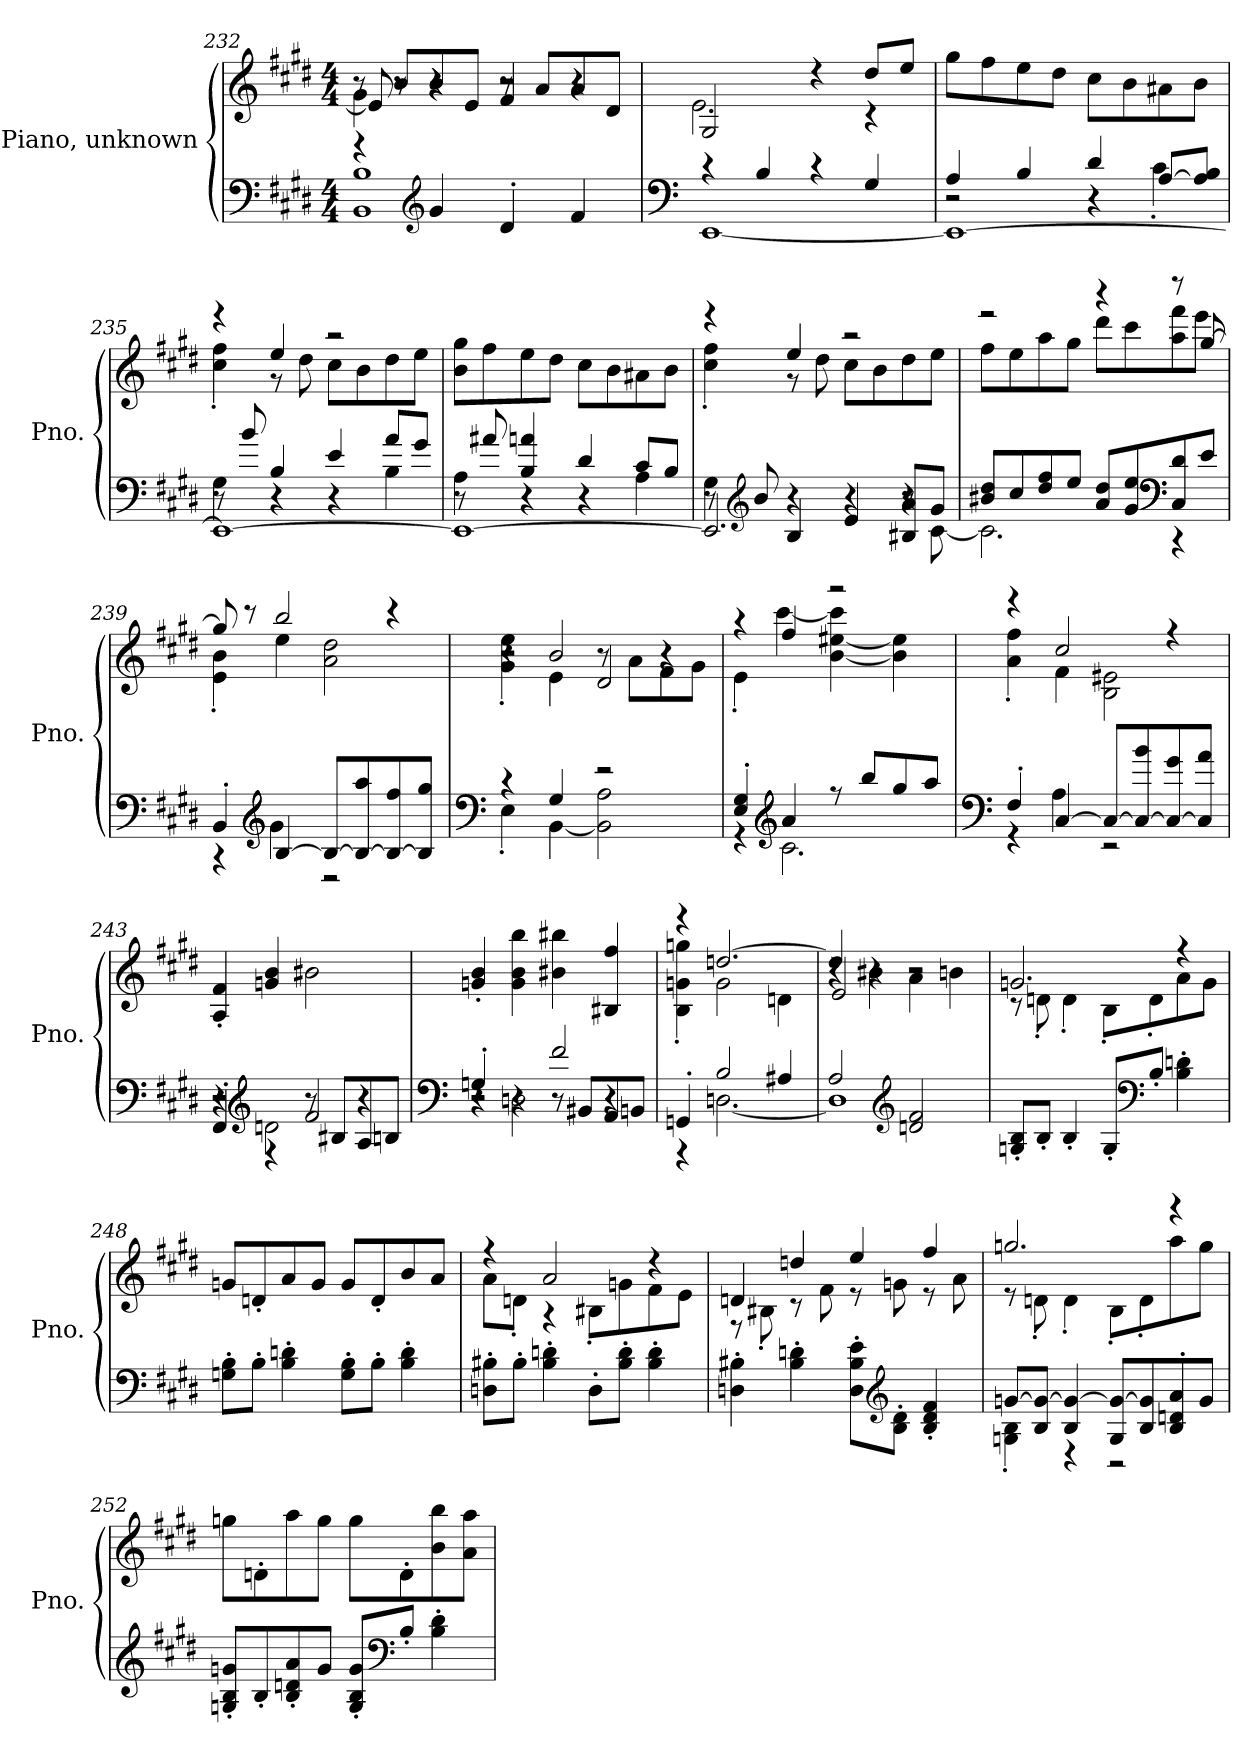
**kern	**kern
*part1	*part1
*staff2	*staff1
*I"Piano, unknown	*
*I'Pno.	*
!!LO:LB:g=z
*clefF4	*clefG2
*k[f#c#g#d#]	*k[f#c#g#d#]
*M4/4	*M4/4
=232	=232
*^	*^
*	*	*	*^
4r	1BB 1B	8r	4g#\	8e/]
.	.	8b/L	.	8r
*clefG2	*	*	*	*
4g#/	.	8b/	4r	4r
.	.	8e/J	.	.
4d#'/	.	8r	2r	4f#/
.	.	8a/L	.	.
4f#/	.	8a/	.	4r
.	.	8d#/J	.	.
*	*	*v	*v	*v
=233	=233	=233
*clefF4	*	*
*	*	*^
4r	[1EE	2G#/	2.e\
4B/	.	.	.
4r	.	4r	.
4G#/	.	8dd#/L	4r
.	.	8ee/J	.
*	*	*v	*v
=234	=234	=234
*	*^	*
4A/	2r	1EE_	8gg#\L
.	.	.	8ff#\
4B/	.	.	8ee\
.	.	.	8dd#\J
4d#/	4r	.	8cc#\L
.	.	.	8b\
[8A/L	4c#'\	.	8a#X\
8A/] 8B/J	.	.	8b\J
=235	=235	=235	=235
*	*	*	*^
8r	4G#\	1EE_	4r	4cc#\' 4ff#\'
8b/	.	.	.	.
4B/	4r	.	4ee/	8r
.	.	.	.	8dd#\
4e/	4r	.	2r	8cc#\L
.	.	.	.	8b\
8a/L	4B\	.	.	8dd#\
8g#/J	.	.	.	8ee\J
*	*	*	*v	*v
!!LO:LB:g=z
=236	=236	=236	=236
8r	4A\	1EE_	8b\ 8gg#\L
8a#X/	.	.	8ff#\
4B/ 4an/	4r	.	8ee\
.	.	.	8dd#\J
4d#/	4r	.	8cc#\L
.	.	.	8b\
8c#/L	4A\	.	8a#X\
8B/J	.	.	8b\J
=237	=237	=237	=237
*	*	*	*^
8r	4G#\	2.EE/]	4r	4cc#\' 4ff#\'
*clefG2	*	*	*	*
8b/	.	.	.	.
4B/	4r	.	4ee/	8r
.	.	.	.	8dd#\
4e/	4r	.	2r	8cc#\L
.	.	.	.	8b\
8B#X/ 8a/L	8r	4r	.	8dd#\
8g#/J	[8c#\	.	.	8ee\J
*	*v	*v	*	*
=238	=238	=238	=238
8b#X/ 8dd#/L	2.c#\]	2r	8ff#\L
8cc#/	.	.	8ee\
8dd#/ 8ff#/	.	.	8aa\
8ee/J	.	.	8gg#\J
8a/ 8dd#/L	.	4r	8ddd#\L
8g#/ 8ee/	.	.	8ccc#\
*clefF4	*	*	*
8C#/ 8d#/	4r	8r	8aa\ 8fff#\
8e/J	.	[8gg#/	8eee\J
!!LO:PB:g=z	!!
=239	=239	=239	=239
4BB'/	4r	8gg#/]	4e\' 4b\'
.	.	8r	.
*clefG2	*	*	*
[4B/	4g#\	2bb/	4ee\
8B/L_	2r	.	2a\ 2dd#\
8B/_ 8aa/	.	.	.
8B/_ 8ff#/	.	4r	.
8B/] 8gg#/J	.	.	.
*	*	*v	*v
=240	=240	=240
*clefF4	*	*
*	*	*^
*	*	*	*^
4r	4E'\	4r	4g#\' 4ee\'	2r
4G#/	[4BB\	2b/	4e\	.
2r	2BB\] 2A\	.	8r	2d#/
.	.	.	8a\L	.
.	.	4r	8f#\	.
.	.	.	8g#\J	.
*	*	*	*v	*v
=241	=241	=241	=241
4E/' 4G#/'	4r	4r	4e'\
*clefG2	*	*	*
4a/	2.c#\	4ff#/	[4ccc#\
8r	.	2r	[4b\ [4ee#X\ 4ccc#\]
8bb/L	.	.	.
8gg#/	.	.	4b\] 4ee#\]
8aa/J	.	.	.
=242	=242	=242	=242
*clefF4	*	*	*
4F#'/	4r	4r	4a\' 4ff#\'
[4C#/	4A\	2cc#/	4f#\
8C#/L_	2r	.	2B\ 2e#X\
8C#/_ 8b/	.	.	.
8C#/_ 8g#/	.	4r	.
8C#/] 8a/J	.	.	.
*	*	*v	*v
!!LO:LB:g=z
=243	=243	=243
*	*^	*
2r	4r	4FF#'/	4A/' 4f#/'
*clefG2	*	*	*
.	2dn\	4r	4gn/ 4b/
2f#/	.	8r	2b#X\
.	.	8B#X/L	.
.	4r	8A/	.
.	.	8Bn/J	.
=244	=244	=244	=244
*clefF4	*	*	*
2r	4r	4Gn'/	4gn/' 4b/'
.	2Dn\	4r	4g\ 4b\ 4bb\
2f#/	.	8r	4b#X\ 4bb#X\
.	.	8BB#X/L	.
.	4r	8AA/	4B#X/ 4ff#/
.	.	8BBn/J	.
*	*v	*v	*
=245	=245	=245
*	*	*^
4GGn'/	4r	4r	4B\' 4gn\' 4ggn\'
2B/	[2.Dn\	[2.ddn/	2g\
4A#X/	.	.	4dn\
=246	=246	=246	=246
*	*	*	*^
2A/	1D]	4dd/]	4r	2e/
.	.	4r	4b#X\	.
*clefG2	*	*	*	*
2dn/ 2f#/	.	2r	4a\	2r
.	.	.	4bn\	.
*v	*v	*	*	*
*	*	*v	*v
!!LO:LB:g=z
=247	=247	=247
8Gn/' 8B/'L	2.gn/	8r
8B'/J	.	8dn'\
4B'/	.	4d'\
8G'/L	.	8B'\L
*clefF4	*	*
8B'/J	.	8d'\
4B\' 4dn\'	4r	8a\
.	.	8g\J
*	*v	*v
=248	=248
8Gn\' 8B\'L	8gn/L
8B'\J	8dn'/
4B\' 4dn\'	8a/
.	8g/J
8G\' 8B\'L	8g/L
8B'\J	8d'/
4B\' 4d\'	8b/
.	8a/J
=249	=249
*	*^
8Dn\' 8B#X\'L	4r	8a\L
8B#'\J	.	8dn'\J
4B#\' 4dn\'	2a/	4r
8D'\L	.	8B#X'\L
8B#\' 8d\'J	.	8gn\
4B#\' 4d\'	4r	8f#\
.	.	8e\J
!!LO:LB:g=z	!!
=250	=250	=250
4Dn\' 4B#X\'	4dn/	8r
.	.	8B#X'\
4B#\' 4dn\'	4ddn/	8r
.	.	8f#\
8D\' 8B#\' 8e\'L	4ee/	8r
*clefG2	*	*
8B#\' 8d\'J	.	8gn\
4B#/' 4d/' 4f#/'	4ff#/	8r
.	.	8a\
=251	=251	=251
*^	*	*
[8gn/L	4Gn\' 4B\'	2.ggn/	8r
8B/ 8g/_J	.	.	8dn'\
4B/ 4g/_	4r	.	4d'\
8G/ 8g/_L	2r	.	8B'\L
8B/ 8g/]	.	.	8d'\
8B/' 8dn/' 8a/'	.	4r	8aa\
8g/J	.	.	8gg\J
*v	*v	*	*
*	*v	*v
=252	=252
8Gn/' 8B/' 8gn/'L	8ggn\L
8B'/	8dn'\
8B/' 8dn/' 8a/'	8aa\
8g/J	8gg\J
8G/' 8B/' 8g/'L	8gg\L
*clefF4	*
8B'/J	8d'\
4B\' 4d\'	8b\ 8bb\
.	8a\ 8aa\J
=	=
*-	*-
